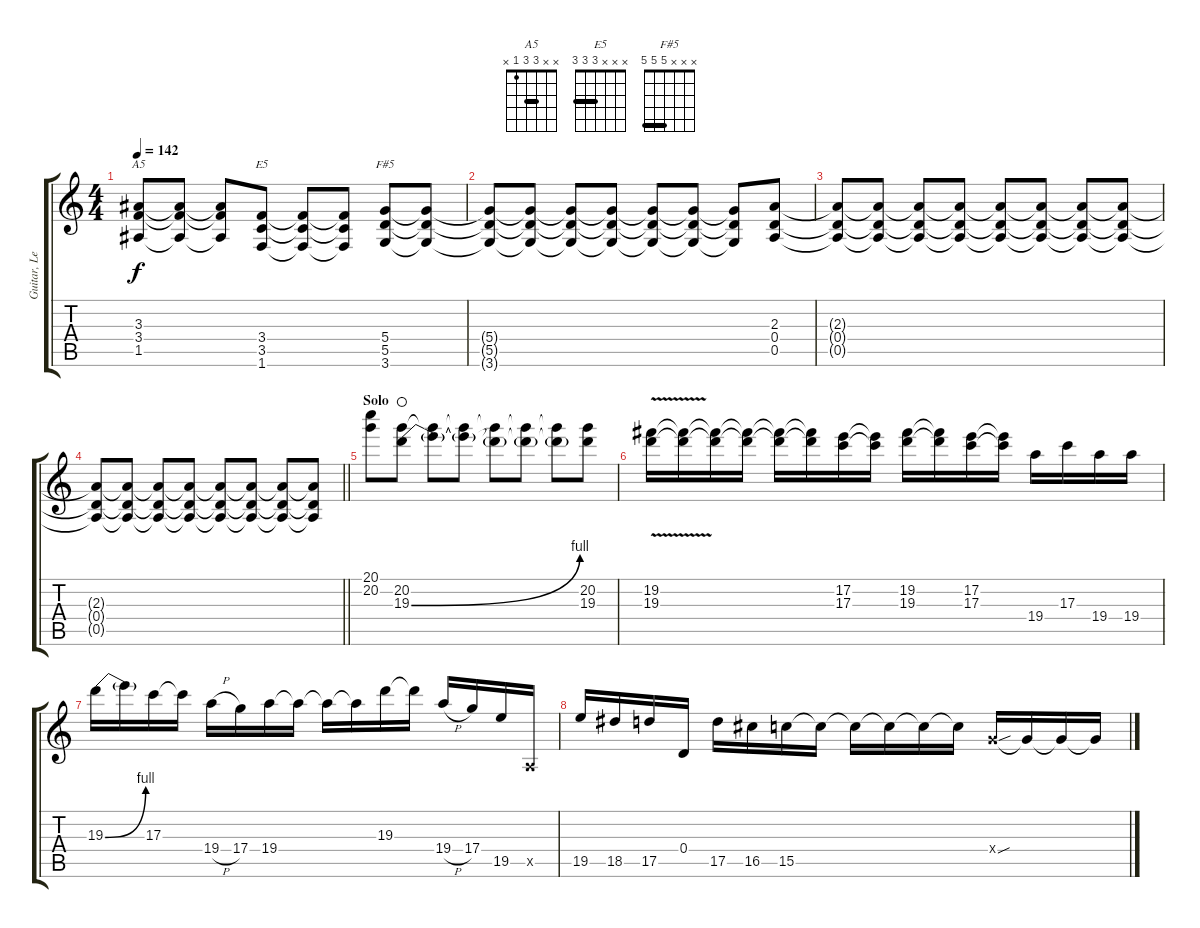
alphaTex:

\track ("Guitar, Lead" "Guitar, Le") {mute instrument overdrivenguitar}
\staff {score tabs}
\tuning (E4 B3 G3 D3 A2 E2) {hide}
\chord ("A5" x x 3 3 1 x) {barre 3}
\chord ("E5" x x x 3 3 3) {barre 3}
\chord ("F#5" x x x 5 5 5) {barre 5}
\ts (4 4)
\tempo 142
\clef g2
\ks c
(3.3 3.4 1.5).8{ch "A5" dy f} (3.3{t} 3.4{t} 1.5{t}).8 (3.3{t} 3.4{t} 1.5{t}).8 (3.4 3.5 1.6).8{ch "E5"} (3.4{t} 3.5{t} 1.6{t}).8 (3.4{t} 3.5{t} 1.6{t}).8 (5.4 5.5 3.6).8{ch "F#5"} (5.4{t} 5.5{t} 3.6{t}).8 |
(5.4{t} 5.5{t} 3.6{t}).8 (5.4{t} 5.5{t} 3.6{t}).8 (5.4{t} 5.5{t} 3.6{t}).8 (5.4{t} 5.5{t} 3.6{t}).8 (5.4{t} 5.5{t} 3.6{t}).8 (5.4{t} 5.5{t} 3.6{t}).8 (5.4{t} 5.5{t} 3.6{t}).8 (2.3 0.4 0.5).8 |
(2.3{t} 0.4{t} 0.5{t}).8 (2.3{t} 0.4{t} 0.5{t}).8 (2.3{t} 0.4{t} 0.5{t}).8 (2.3{t} 0.4{t} 0.5{t}).8 (2.3{t} 0.4{t} 0.5{t}).8 (2.3{t} 0.4{t} 0.5{t}).8 (2.3{t} 0.4{t} 0.5{t}).8 (2.3{t} 0.4{t} 0.5{t}).8 |
\barLineRight lightlight
(2.3{t} 0.4{t} 0.5{t}).8 (2.3{t} 0.4{t} 0.5{t}).8 (2.3{t} 0.4{t} 0.5{t}).8 (2.3{t} 0.4{t} 0.5{t}).8 (2.3{t} 0.4{t} 0.5{t}).8 (2.3{t} 0.4{t} 0.5{t}).8 (2.3{t} 0.4{t} 0.5{t}).8 (2.3{t} 0.4{t} 0.5{t}).8 |
\section ("" "Solo")
(20.1 20.2).8 (20.2 19.3{be (bend 0 0 60 4)}).8{waho} (20.2{t} 19.3{t}).8 (20.2{t} 19.3{t}).8 (20.2{t} 19.3{t}).8 (20.2{t} 19.3{t}).8 (20.2{t} 19.3{t}).8 (20.2 19.3).8 |
(19.2{v} 19.3{v}).16 (19.2{t} 19.3{t}).16 (19.2{t} 19.3{t}).16 (19.2{t} 19.3{t}).16 (19.2{t} 19.3{t}).16 (19.2{t} 19.3{t}).16 (17.2 17.3).16 (17.2{t} 17.3{t}).16 (19.2 19.3).16 (19.2{t} 19.3{t}).16 (17.2 17.3).16 (17.2{t} 17.3{t}).16 19.4.16 17.3.16 19.4.16 19.4.16 |
19.3{be (bend 0 0 60 4)}.16 19.3{t}.16 17.3.16 17.3{t}.16 19.4{h}.16 17.4.16 19.4.16 19.4{t}.16 19.4{t}.16 19.4{t}.16 19.3.16 19.3{t}.16 19.4{h}.16 17.4.16 19.5.16 0.5{x}.16 |
19.5.16 18.5.16 17.5.16 0.4.16 17.5.16 16.5.16 15.5.16 15.5{t}.16 15.5{t}.16 15.5{t}.16 15.5{t}.16 15.5{t}.16 5.4{sou x}.16 5.4{t}.16 5.4{t}.16 5.4{t}.16
